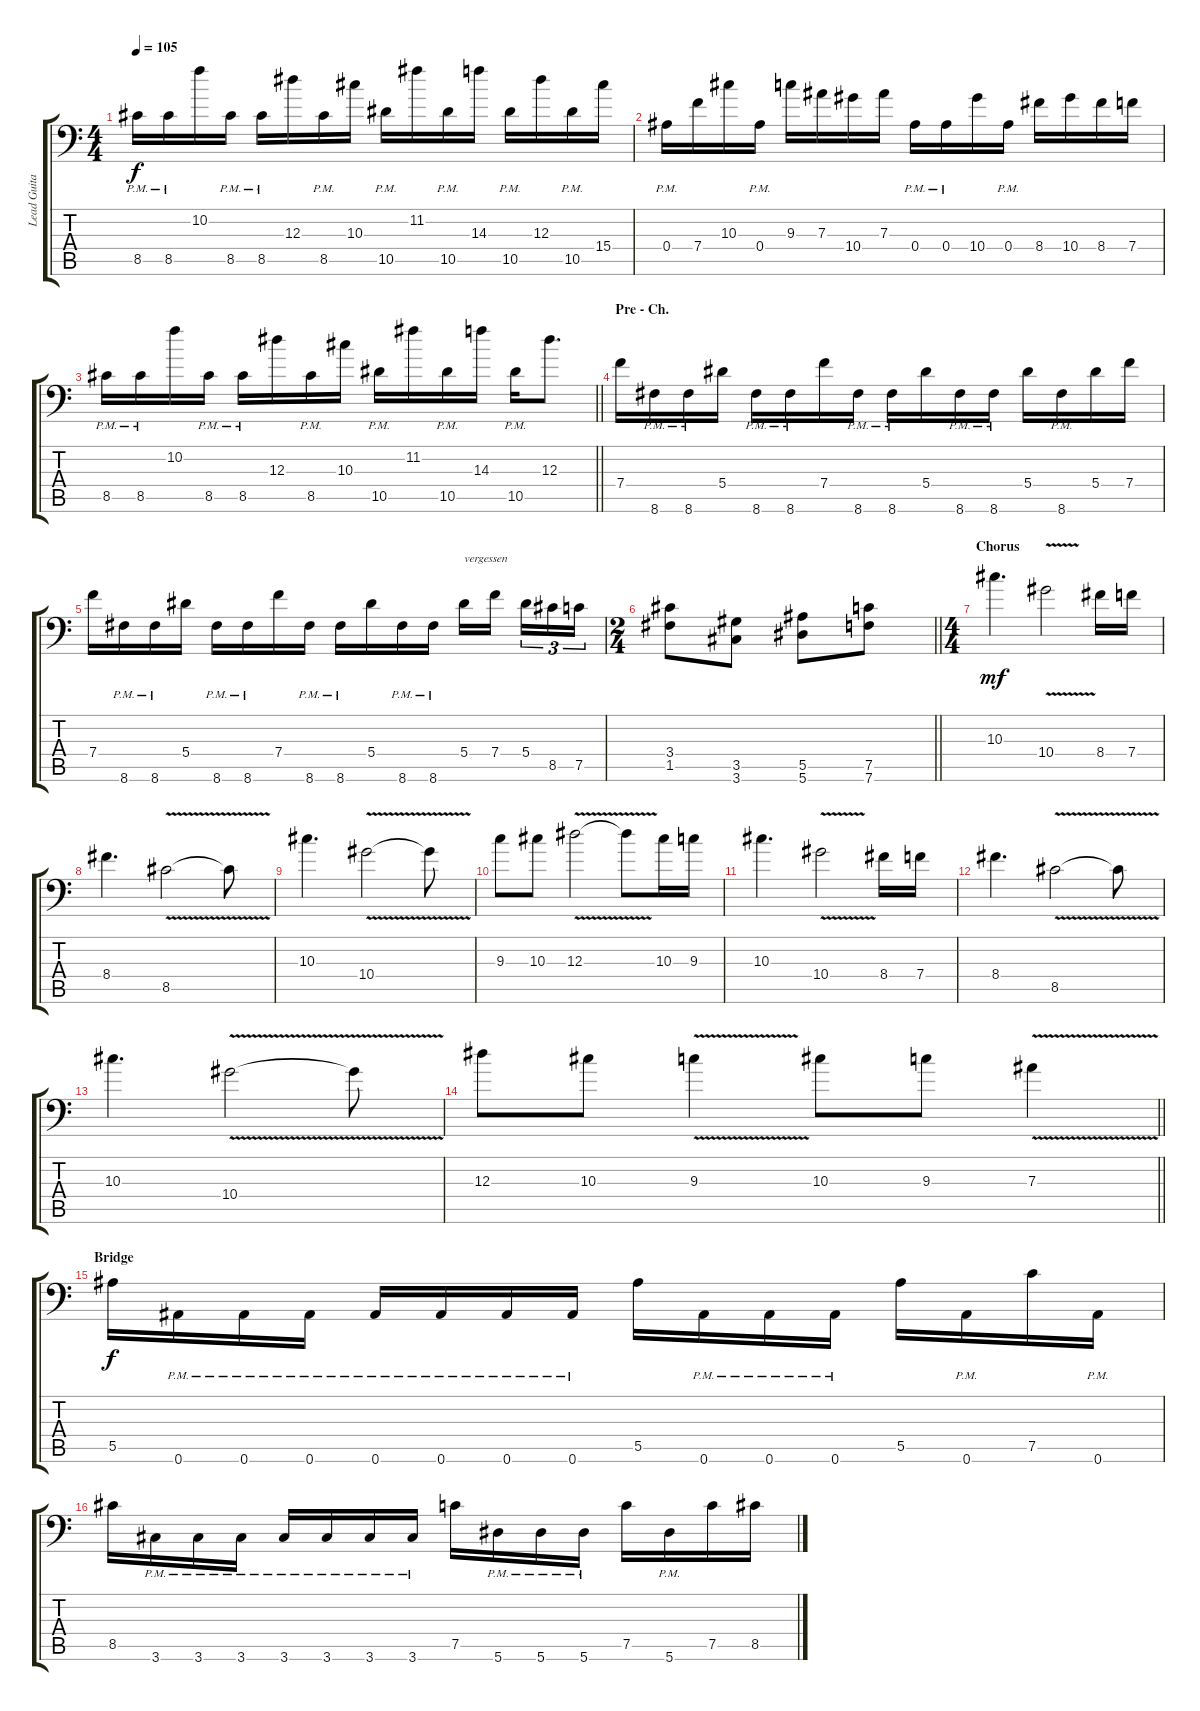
\track ("Lead Guitar" "Lead Guita") {instrument distortionguitar}
\staff {score tabs}
\tuning (C4 G3 Eb3 Bb2 F2 Bb1) {hide}
\ts (4 4)
\tempo 105
\clef f4
\ks c
8.5{pm}.16{dy f} 8.5{pm}.16 10.2.16 8.5{pm}.16 8.5{pm}.16 12.3.16 8.5{pm}.16 10.3.16 10.5{pm}.16 11.2.16 10.5{pm}.16 14.3.16 10.5{pm}.16 12.3.16 10.5{pm}.16 15.4.16 |
0.4{pm}.16 7.4.16 10.3.16 0.4{pm}.16 9.3.16 7.3.16 10.4.16 7.3.16 0.4{pm}.16 0.4{pm}.16 10.4.16 0.4{pm}.16 8.4.16 10.4.16 8.4.16 7.4.16 |
\barLineRight lightlight
8.5{pm}.16 8.5{pm}.16 10.2.16 8.5{pm}.16 8.5{pm}.16 12.3.16 8.5{pm}.16 10.3.16 10.5{pm}.16 11.2.16 10.5{pm}.16 14.3.16 10.5{pm}.16 12.3.8{d} |
\section ("" "Pre - Ch.")
7.4.16 8.6{pm}.16 8.6{pm}.16 5.4.16 8.6{pm}.16 8.6{pm}.16 7.4.16 8.6{pm}.16 8.6{pm}.16 5.4.16 8.6{pm}.16 8.6{pm}.16 5.4.16 8.6{pm}.16 5.4.16 7.4.16 |
7.4.16 8.6{pm}.16 8.6{pm}.16 5.4.16 8.6{pm}.16 8.6{pm}.16 7.4.16 8.6{pm}.16 8.6{pm}.16 5.4.16 8.6{pm}.16 8.6{pm}.16 5.4.16{txt "vergessen"} 7.4.16{beam splitsecondary} 5.4.16{tu (3 2)} 8.5.16{tu (3 2)} 7.5.16{tu (3 2)} |
\ts (2 4)
\barLineRight lightlight
(3.4 1.5).8 (3.5 3.6).8 (5.5 5.6).8 (7.5 7.6).8 |
\ts (4 4)
\section ("" "Chorus")
10.3.4{d dy mf} 10.4{v}.2 8.4.16 7.4.16 |
8.4.4{d} 8.5{v}.2 8.5{t}.8 |
10.3.4{d} 10.4{v}.2 10.4{t}.8 |
9.3.8 10.3.8 12.3{v}.2 12.3{t}.8 10.3.16 9.3.16 |
10.3.4{d} 10.4{v}.2 8.4.16 7.4.16 |
8.4.4{d} 8.5{v}.2 8.5{t}.8 |
10.3.4{d} 10.4{v}.2 10.4{t}.8 |
\barLineRight lightlight
12.3.8 10.3.8 9.3{v}.4 10.3.8 9.3.8 7.3{v}.4 |
\section ("" "Bridge")
5.5.16{dy f} 0.6{pm}.16 0.6{pm}.16 0.6{pm}.16 0.6{pm}.16 0.6{pm}.16 0.6{pm}.16 0.6{pm}.16 5.5.16 0.6{pm}.16 0.6{pm}.16 0.6{pm}.16 5.5.16 0.6{pm}.16 7.5.16 0.6{pm}.16 |
8.5.16 3.6{pm}.16 3.6{pm}.16 3.6{pm}.16 3.6{pm}.16 3.6{pm}.16 3.6{pm}.16 3.6{pm}.16 7.5.16 5.6{pm}.16 5.6{pm}.16 5.6{pm}.16 7.5.16 5.6{pm}.16 7.5.16 8.5.16
